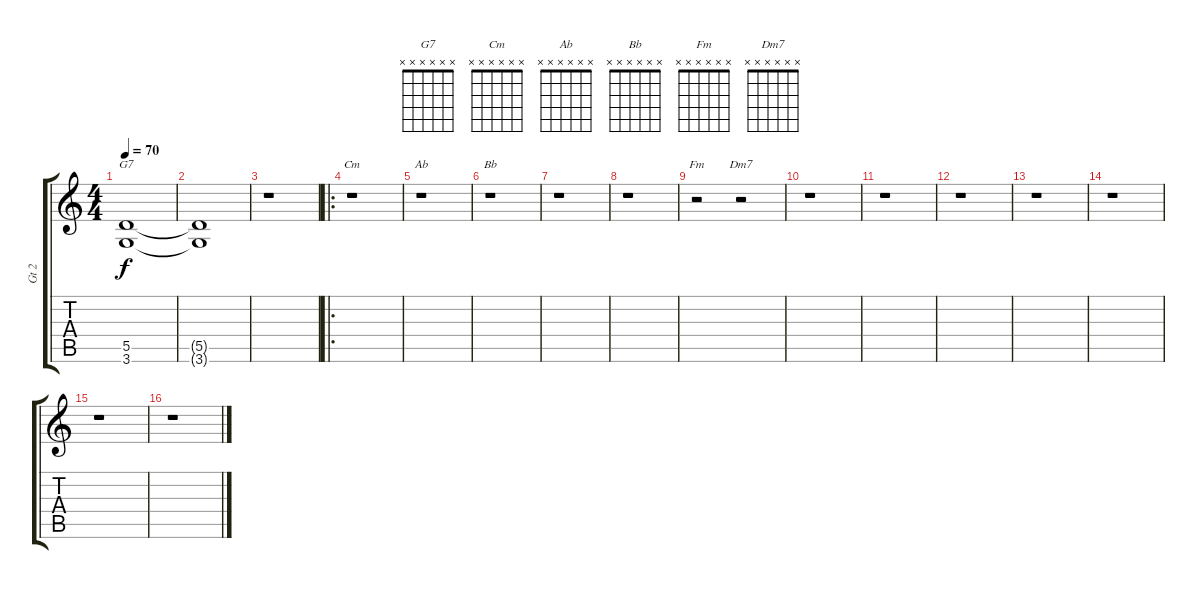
\track ("Gt 2" "Gt 2") {instrument distortionguitar}
\staff {score tabs}
\tuning (E4 B3 G3 D3 A2 E2) {hide}
\chord ("G7" x x x x x x)
\chord ("Cm" x x x x x x)
\chord ("Ab" x x x x x x)
\chord ("Bb" x x x x x x)
\chord ("Fm" x x x x x x)
\chord ("Dm7" x x x x x x)
\ts (4 4)
\tempo 70
\clef g2
\ks c
(5.5 3.6).1{ch "G7" dy f} |
(5.5{t} 3.6{t}).1 |
r.1 |
\ro
r.1{ch "Cm"} |
r.1{ch "Ab"} |
r.1{ch "Bb"} |
r.1 |
r.1 |
r.2{ch "Fm" txt ""} r.2{ch "Dm7"} |
r.1 |
r.1 |
r.1 |
r.1 |
r.1 |
r.1 |
r.1
